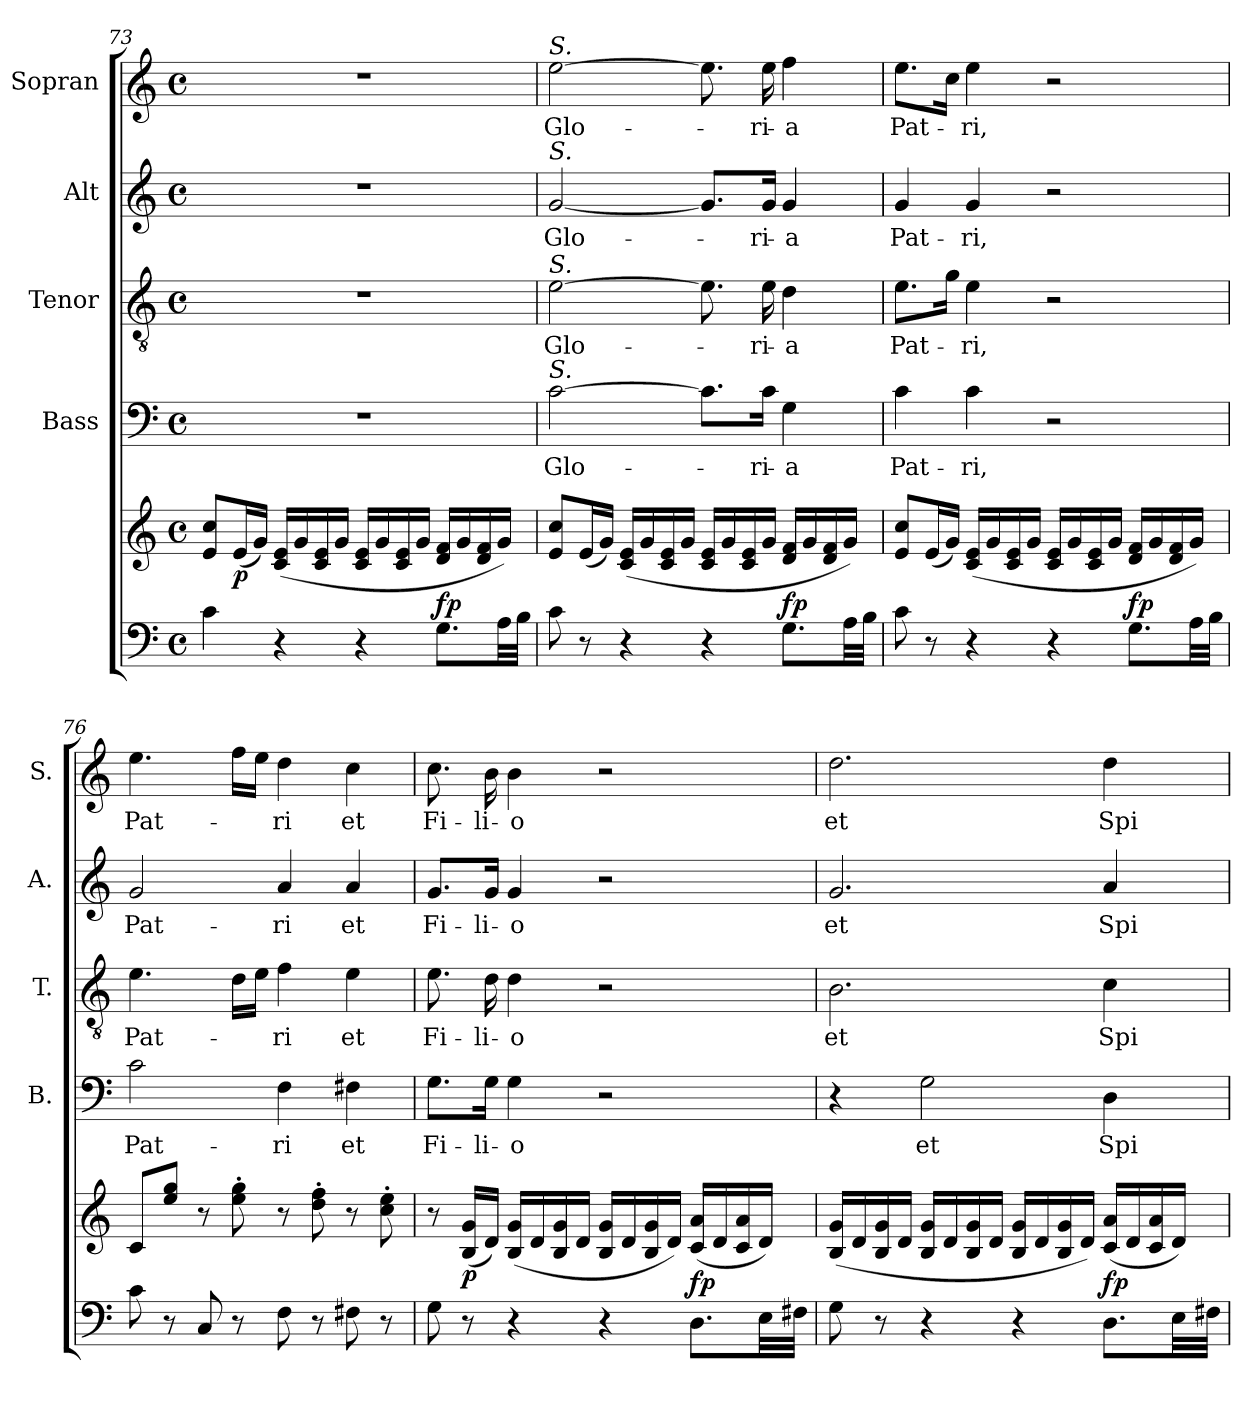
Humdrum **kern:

**kern	**kern	**dynam	**kern	**text	**kern	**text	**kern	**text	**kern	**text
*part5	*part5	*part5	*part4	*part4	*part3	*part3	*part2	*part2	*part1	*part1
*staff6	*staff5	*staff5/6	*staff4	*staff4	*staff3	*staff3	*staff2	*staff2	*staff1	*staff1
*	*	*	*I"Bass	*	*I"Tenor	*	*I"Alt	*	*I"Sopran	*
*	*	*	*I'B.	*	*I'T.	*	*I'A.	*	*I'S.	*
!!LO:PB:g=z
*clefF4	*clefG2	*	*clefF4	*	*clefGv2	*	*clefG2	*	*clefG2	*
*k[]	*k[]	*	*k[]	*	*k[]	*	*k[]	*	*k[]	*
*C:	*C:	*	*C:	*	*C:	*	*C:	*	*C:	*
*M4/4	*M4/4	*	*M4/4	*	*M4/4	*	*M4/4	*	*M4/4	*
*met(c)	*met(c)	*	*met(c)	*	*met(c)	*	*met(c)	*	*met(c)	*
=73	=73	=73	=73	=73	=73	=73	=73	=73	=73	=73
4c\	8e/ 8cc/L	.	1r	.	1r	.	1r	.	1r	.
!	!	!LO:DY:b	!	!	!	!	!	!	!	!
.	(<16e/L	p	.	.	.	.	.	.	.	.
.	16g/JJ)	.	.	.	.	.	.	.	.	.
4r	(<16c/ 16e/LL	.	.	.	.	.	.	.	.	.
.	16g/	.	.	.	.	.	.	.	.	.
.	16c/ 16e/	.	.	.	.	.	.	.	.	.
.	16g/JJ	.	.	.	.	.	.	.	.	.
4r	16c/ 16e/LL	.	.	.	.	.	.	.	.	.
.	16g/	.	.	.	.	.	.	.	.	.
.	16c/ 16e/	.	.	.	.	.	.	.	.	.
.	16g/JJ	.	.	.	.	.	.	.	.	.
!	!	!LO:DY:b	!	!	!	!	!	!	!	!
8.G\L	16d/ 16f/LL	fp	.	.	.	.	.	.	.	.
.	16g/	.	.	.	.	.	.	.	.	.
.	16d/ 16f/	.	.	.	.	.	.	.	.	.
32A\LL	16g/JJ)	.	.	.	.	.	.	.	.	.
32B\JJJ	.	.	.	.	.	.	.	.	.	.
=74	=74	=74	=74	=74	=74	=74	=74	=74	=74	=74
!	!	!	!	!	!	!	!	!	!LO:TX:a:i:t=S.	!
!	!	!	!	!	!	!	!LO:TX:a:i:t=S.	!	!	!
!	!	!	!	!	!LO:TX:a:i:t=S.	!	!	!	!	!
!	!	!	!LO:TX:a:i:t=S.	!	!	!	!	!	!	!
!	!	!	!	!LO:LY:b	!	!LO:LY:b	!	!LO:LY:b	!	!LO:LY:b
8c\	8e/ 8cc/L	.	[2c\	Glo-	[2e\	Glo-	[2g/	Glo-	[2ee\	Glo-
8r	(<16e/L	.	.	.	.	.	.	.	.	.
.	16g/JJ)	.	.	.	.	.	.	.	.	.
4r	(<16c/ 16e/LL	.	.	.	.	.	.	.	.	.
.	16g/	.	.	.	.	.	.	.	.	.
.	16c/ 16e/	.	.	.	.	.	.	.	.	.
.	16g/JJ	.	.	.	.	.	.	.	.	.
4r	16c/ 16e/LL	.	8.c\L]	.	8.e\]	.	8.g/L]	.	8.ee\]	.
.	16g/	.	.	.	.	.	.	.	.	.
.	16c/ 16e/	.	.	.	.	.	.	.	.	.
!	!	!	!	!LO:LY:b	!	!LO:LY:b	!	!LO:LY:b	!	!LO:LY:b
.	16g/JJ	.	16c\Jk	-ri-	16e\	-ri-	16g/Jk	-ri-	16ee\	-ri-
!	!	!LO:DY:b	!	!LO:LY:b	!	!LO:LY:b	!	!LO:LY:b	!	!LO:LY:b
8.G\L	16d/ 16f/LL	fp	4G\	-a	4d\	-a	4g/	-a	4ff\	-a
.	16g/	.	.	.	.	.	.	.	.	.
.	16d/ 16f/	.	.	.	.	.	.	.	.	.
32A\LL	16g/JJ)	.	.	.	.	.	.	.	.	.
32B\JJJ	.	.	.	.	.	.	.	.	.	.
=75	=75	=75	=75	=75	=75	=75	=75	=75	=75	=75
!	!	!	!	!LO:LY:b	!	!LO:LY:b	!	!LO:LY:b	!	!LO:LY:b
8c\	8e/ 8cc/L	.	4c\	Pat-	8.e\L	Pat-	4g/	Pat-	8.ee\L	Pat-
8r	(<16e/L	.	.	.	.	.	.	.	.	.
.	16g/JJ)	.	.	.	16g\Jk	.	.	.	16cc\Jk	.
!	!	!	!	!LO:LY:b	!	!LO:LY:b	!	!LO:LY:b	!	!LO:LY:b
4r	(<16c/ 16e/LL	.	4c\	-ri,	4e\	-ri,	4g/	-ri,	4ee\	-ri,
.	16g/	.	.	.	.	.	.	.	.	.
.	16c/ 16e/	.	.	.	.	.	.	.	.	.
.	16g/JJ	.	.	.	.	.	.	.	.	.
4r	16c/ 16e/LL	.	2r	.	2r	.	2r	.	2r	.
.	16g/	.	.	.	.	.	.	.	.	.
.	16c/ 16e/	.	.	.	.	.	.	.	.	.
.	16g/JJ	.	.	.	.	.	.	.	.	.
!	!	!LO:DY:b	!	!	!	!	!	!	!	!
8.G\L	16d/ 16f/LL	fp	.	.	.	.	.	.	.	.
.	16g/	.	.	.	.	.	.	.	.	.
.	16d/ 16f/	.	.	.	.	.	.	.	.	.
32A\LL	16g/JJ)	.	.	.	.	.	.	.	.	.
32B\JJJ	.	.	.	.	.	.	.	.	.	.
!!LO:LB:g=z
=76	=76	=76	=76	=76	=76	=76	=76	=76	=76	=76
!	!	!	!	!LO:LY:b	!	!LO:LY:b	!	!LO:LY:b	!	!LO:LY:b
8c\	8c/L	.	2c\	Pat-	4.e\	Pat-	2g/	Pat-	4.ee\	Pat-
8r	8ee/ 8gg/J	.	.	.	.	.	.	.	.	.
8C/	8r	.	.	.	.	.	.	.	.	.
8r	8ee\'> 8gg\'>	.	.	.	16d\LL	.	.	.	16ff\LL	.
.	.	.	.	.	16e\JJ	.	.	.	16ee\JJ	.
!	!	!	!	!LO:LY:b	!	!LO:LY:b	!	!LO:LY:b	!	!LO:LY:b
8F\	8r	.	4F\	-ri	4f\	-ri	4a/	-ri	4dd\	-ri
8r	8dd\'> 8ff\'>	.	.	.	.	.	.	.	.	.
!	!	!	!	!LO:LY:b	!	!LO:LY:b	!	!LO:LY:b	!	!LO:LY:b
8F#X\	8r	.	4F#X\	et	4e\	et	4a/	et	4cc\	et
8r	8cc\'> 8ee\'>	.	.	.	.	.	.	.	.	.
=77	=77	=77	=77	=77	=77	=77	=77	=77	=77	=77
!	!	!	!	!LO:LY:b	!	!LO:LY:b	!	!LO:LY:b	!	!LO:LY:b
8G\	8r	.	8.G\L	Fi-	8.e\	Fi-	8.g/L	Fi-	8.cc\	Fi-
!	!	!LO:DY:b	!	!	!	!	!	!	!	!
8r	(<16B/ 16g/LL	p	.	.	.	.	.	.	.	.
!	!	!	!	!LO:LY:b	!	!LO:LY:b	!	!LO:LY:b	!	!LO:LY:b
.	16d/JJ)	.	16G\Jk	-li-	16d\	-li-	16g/Jk	-li-	16b\	-li-
!	!	!	!	!LO:LY:b	!	!LO:LY:b	!	!LO:LY:b	!	!LO:LY:b
4r	(<16B/ 16g/LL	.	4G\	-o	4d\	-o	4g/	-o	4b\	-o
.	16d/	.	.	.	.	.	.	.	.	.
.	16B/ 16g/	.	.	.	.	.	.	.	.	.
.	16d/JJ	.	.	.	.	.	.	.	.	.
4r	16B/ 16g/LL	.	2r	.	2r	.	2r	.	2r	.
.	16d/	.	.	.	.	.	.	.	.	.
.	16B/ 16g/	.	.	.	.	.	.	.	.	.
.	16d/JJ)	.	.	.	.	.	.	.	.	.
!	!	!LO:DY:b	!	!	!	!	!	!	!	!
8.D\L	(<16c/ 16a/LL	fp	.	.	.	.	.	.	.	.
.	16d/	.	.	.	.	.	.	.	.	.
.	16c/ 16a/	.	.	.	.	.	.	.	.	.
32E\LL	16d/JJ)	.	.	.	.	.	.	.	.	.
32F#X\JJJ	.	.	.	.	.	.	.	.	.	.
=78	=78	=78	=78	=78	=78	=78	=78	=78	=78	=78
!	!	!	!	!	!	!LO:LY:b	!	!LO:LY:b	!	!LO:LY:b
8G\	(<16B/ 16g/LL	.	4r	.	2.B\	et	2.g/	et	2.dd\	et
.	16d/	.	.	.	.	.	.	.	.	.
8r	16B/ 16g/	.	.	.	.	.	.	.	.	.
.	16d/JJ	.	.	.	.	.	.	.	.	.
!	!	!	!	!LO:LY:b	!	!	!	!	!	!
4r	16B/ 16g/LL	.	2G\	et	.	.	.	.	.	.
.	16d/	.	.	.	.	.	.	.	.	.
.	16B/ 16g/	.	.	.	.	.	.	.	.	.
.	16d/JJ	.	.	.	.	.	.	.	.	.
4r	16B/ 16g/LL	.	.	.	.	.	.	.	.	.
.	16d/	.	.	.	.	.	.	.	.	.
.	16B/ 16g/	.	.	.	.	.	.	.	.	.
.	16d/JJ)	.	.	.	.	.	.	.	.	.
!	!	!LO:DY:b	!	!LO:LY:b	!	!LO:LY:b	!	!LO:LY:b	!	!LO:LY:b
8.D\L	(<16c/ 16a/LL	fp	4D\	Spi-	4c\	Spi-	4a/	Spi-	4dd\	Spi-
.	16d/	.	.	.	.	.	.	.	.	.
.	16c/ 16a/	.	.	.	.	.	.	.	.	.
32E\LL	16d/JJ)	.	.	.	.	.	.	.	.	.
32F#X\JJJ	.	.	.	.	.	.	.	.	.	.
=	=	=	=	=	=	=	=	=	=	=
*-	*-	*-	*-	*-	*-	*-	*-	*-	*-	*-
